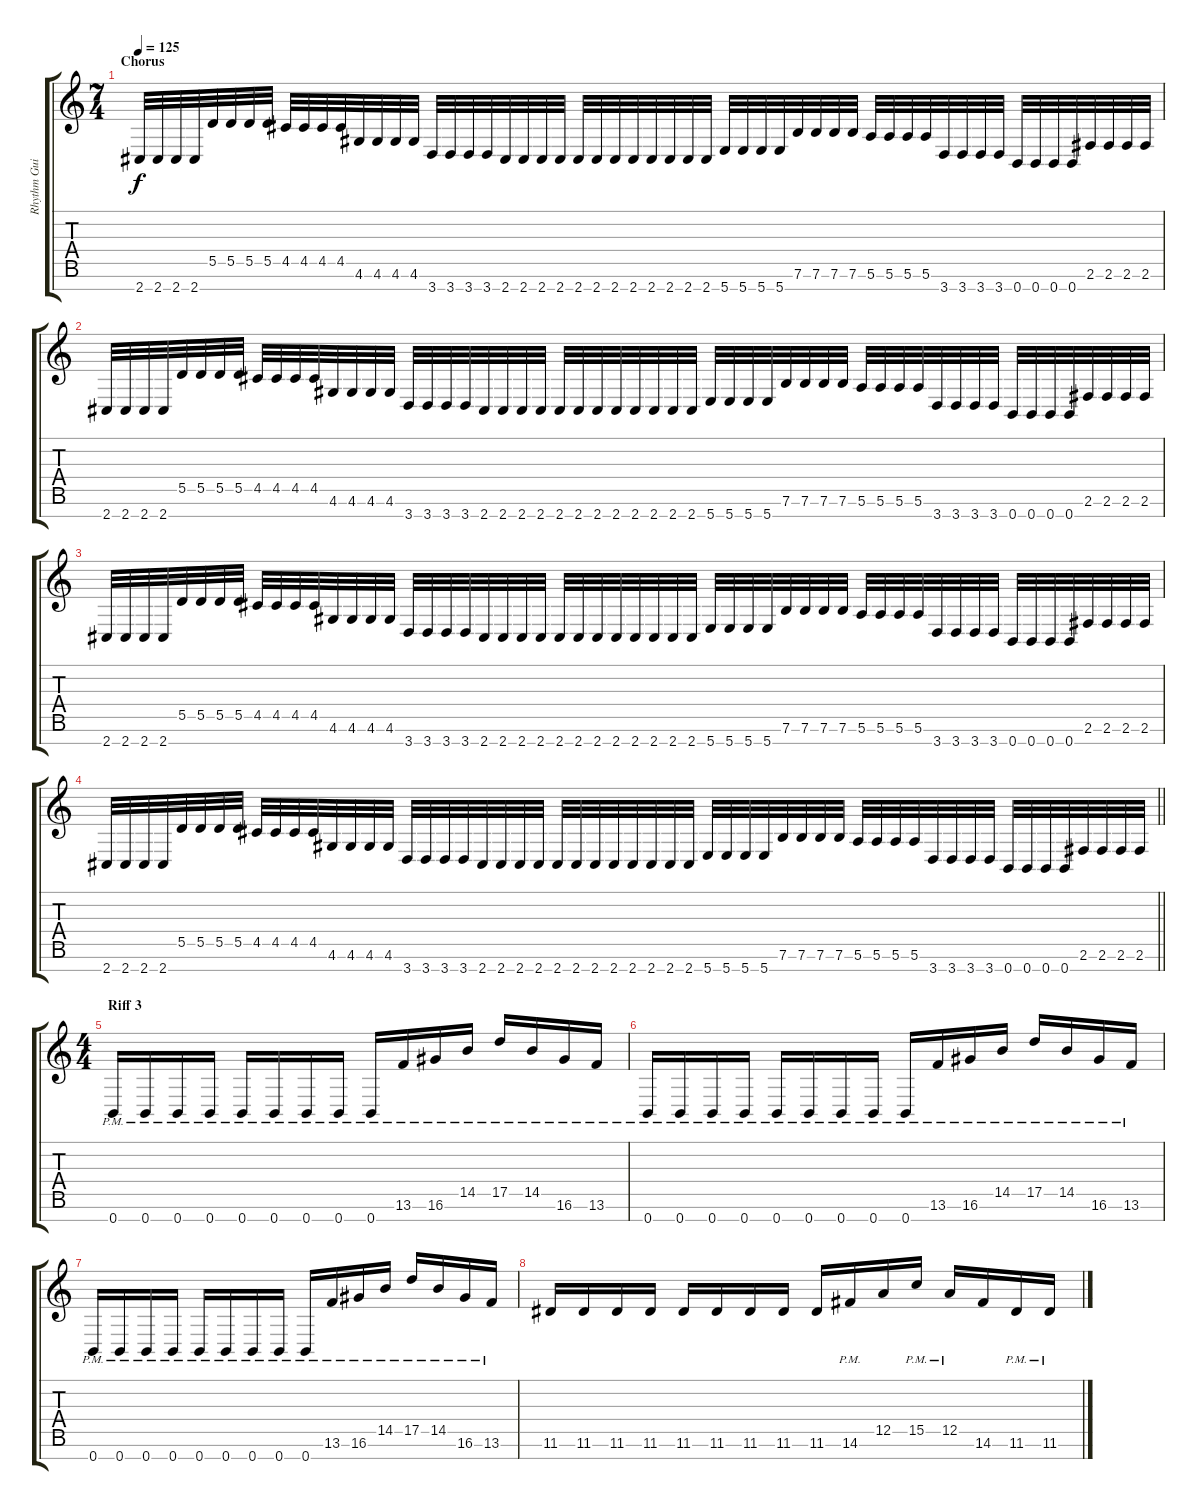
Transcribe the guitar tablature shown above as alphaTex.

\track ("Rhythm Guitar 2" "Rhythm Gui") {instrument overdrivenguitar}
\staff {score tabs}
\tuning (E4 B3 G3 D3 A2 E2 B1) {hide}
\ts (7 4)
\section ("" "Chorus")
\tempo 125
\clef g2
\ks c
2.7.32{dy f} 2.7.32 2.7.32 2.7.32 5.5.32 5.5.32 5.5.32 5.5.32 4.5.32 4.5.32 4.5.32 4.5.32 4.6.32 4.6.32 4.6.32 4.6.32 3.7.32 3.7.32 3.7.32 3.7.32 2.7.32 2.7.32 2.7.32 2.7.32 2.7.32 2.7.32 2.7.32 2.7.32 2.7.32 2.7.32 2.7.32 2.7.32 5.7.32 5.7.32 5.7.32 5.7.32 7.6.32 7.6.32 7.6.32 7.6.32 5.6.32 5.6.32 5.6.32 5.6.32 3.7.32 3.7.32 3.7.32 3.7.32 0.7.32 0.7.32 0.7.32 0.7.32 2.6.32 2.6.32 2.6.32 2.6.32 |
2.7.32 2.7.32 2.7.32 2.7.32 5.5.32 5.5.32 5.5.32 5.5.32 4.5.32 4.5.32 4.5.32 4.5.32 4.6.32 4.6.32 4.6.32 4.6.32 3.7.32 3.7.32 3.7.32 3.7.32 2.7.32 2.7.32 2.7.32 2.7.32 2.7.32 2.7.32 2.7.32 2.7.32 2.7.32 2.7.32 2.7.32 2.7.32 5.7.32 5.7.32 5.7.32 5.7.32 7.6.32 7.6.32 7.6.32 7.6.32 5.6.32 5.6.32 5.6.32 5.6.32 3.7.32 3.7.32 3.7.32 3.7.32 0.7.32 0.7.32 0.7.32 0.7.32 2.6.32 2.6.32 2.6.32 2.6.32 |
2.7.32 2.7.32 2.7.32 2.7.32 5.5.32 5.5.32 5.5.32 5.5.32 4.5.32 4.5.32 4.5.32 4.5.32 4.6.32 4.6.32 4.6.32 4.6.32 3.7.32 3.7.32 3.7.32 3.7.32 2.7.32 2.7.32 2.7.32 2.7.32 2.7.32 2.7.32 2.7.32 2.7.32 2.7.32 2.7.32 2.7.32 2.7.32 5.7.32 5.7.32 5.7.32 5.7.32 7.6.32 7.6.32 7.6.32 7.6.32 5.6.32 5.6.32 5.6.32 5.6.32 3.7.32 3.7.32 3.7.32 3.7.32 0.7.32 0.7.32 0.7.32 0.7.32 2.6.32 2.6.32 2.6.32 2.6.32 |
\barLineRight lightlight
2.7.32 2.7.32 2.7.32 2.7.32 5.5.32 5.5.32 5.5.32 5.5.32 4.5.32 4.5.32 4.5.32 4.5.32 4.6.32 4.6.32 4.6.32 4.6.32 3.7.32 3.7.32 3.7.32 3.7.32 2.7.32 2.7.32 2.7.32 2.7.32 2.7.32 2.7.32 2.7.32 2.7.32 2.7.32 2.7.32 2.7.32 2.7.32 5.7.32 5.7.32 5.7.32 5.7.32 7.6.32 7.6.32 7.6.32 7.6.32 5.6.32 5.6.32 5.6.32 5.6.32 3.7.32 3.7.32 3.7.32 3.7.32 0.7.32 0.7.32 0.7.32 0.7.32 2.6.32 2.6.32 2.6.32 2.6.32 |
\ts (4 4)
\section ("" "Riff 3")
0.7{pm}.16 0.7{pm}.16 0.7{pm}.16 0.7{pm}.16 0.7{pm}.16 0.7{pm}.16 0.7{pm}.16 0.7{pm}.16 0.7{pm}.16 13.6{pm}.16 16.6{pm}.16 14.5{pm}.16 17.5{pm}.16 14.5{pm}.16 16.6{pm}.16 13.6{pm}.16 |
0.7{pm}.16 0.7{pm}.16 0.7{pm}.16 0.7{pm}.16 0.7{pm}.16 0.7{pm}.16 0.7{pm}.16 0.7{pm}.16 0.7{pm}.16 13.6{pm}.16 16.6{pm}.16 14.5{pm}.16 17.5{pm}.16 14.5{pm}.16 16.6{pm}.16 13.6{pm}.16 |
0.7{pm}.16 0.7{pm}.16 0.7{pm}.16 0.7{pm}.16 0.7{pm}.16 0.7{pm}.16 0.7{pm}.16 0.7{pm}.16 0.7{pm}.16 13.6{pm}.16 16.6{pm}.16 14.5{pm}.16 17.5{pm}.16 14.5{pm}.16 16.6{pm}.16 13.6{pm}.16 |
11.6.16 11.6.16 11.6.16 11.6.16 11.6.16 11.6.16 11.6.16 11.6.16 11.6.16 14.6{pm}.16 12.5.16 15.5{pm}.16 12.5{pm}.16 14.6.16 11.6{pm}.16 11.6{pm}.16
